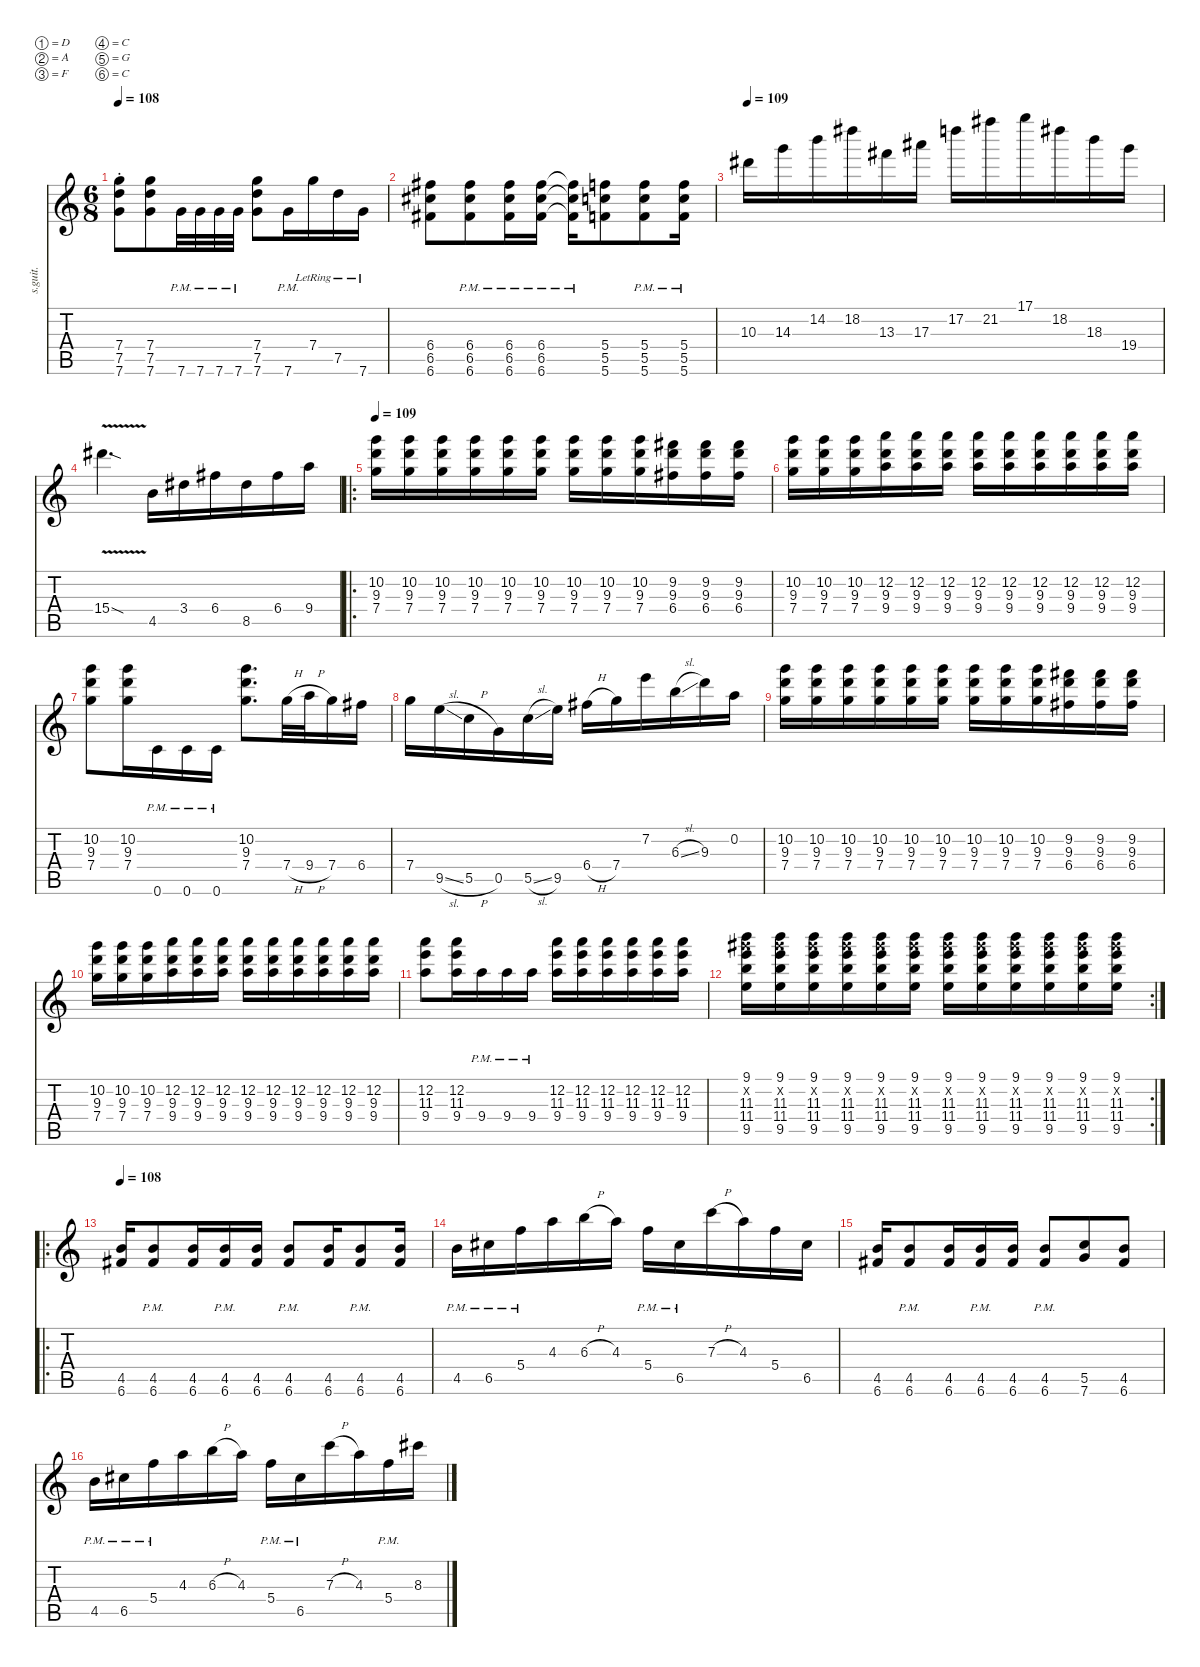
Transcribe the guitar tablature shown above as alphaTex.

\defaultSystemsLayout 4
\hideDynamics
\bracketExtendMode nobrackets
\track ("Octaver effect gt2" "s.guit.") {instrument distortionguitar}
\staff {score tabs}
\tuning (D5 A4 F4 C4 G3 C3)
\ts (6 8)
\tempo 108
\clef g2
\ks c
(7.4{st} 7.5{st} 7.6{st}).8{lyrics (0 "") lyrics (1 "") lyrics (2 "") lyrics (3 "") lyrics (4 "") dy mf} (7.4 7.5 7.6).8{lyrics (0 "") lyrics (1 "") lyrics (2 "") lyrics (3 "") lyrics (4 "")} 7.6{pm}.32{lyrics (0 "") lyrics (1 "") lyrics (2 "") lyrics (3 "") lyrics (4 "")} 7.6{pm}.32{lyrics (0 "") lyrics (1 "") lyrics (2 "") lyrics (3 "") lyrics (4 "")} 7.6{pm}.32{lyrics (0 "") lyrics (1 "") lyrics (2 "") lyrics (3 "") lyrics (4 "")} 7.6{pm}.32{lyrics (0 "") lyrics (1 "") lyrics (2 "") lyrics (3 "") lyrics (4 "")} (7.4 7.5 7.6).8{lyrics (0 "") lyrics (1 "") lyrics (2 "") lyrics (3 "") lyrics (4 "")} 7.6{pm}.16{lyrics (0 "") lyrics (1 "") lyrics (2 "") lyrics (3 "") lyrics (4 "")} 7.4{lr}.16{lyrics (0 "") lyrics (1 "") lyrics (2 "") lyrics (3 "") lyrics (4 "")} 7.5{lr}.16{lyrics (0 "") lyrics (1 "") lyrics (2 "") lyrics (3 "") lyrics (4 "")} 7.6{lr}.16{lyrics (0 "") lyrics (1 "") lyrics (2 "") lyrics (3 "") lyrics (4 "")} |
(6.4{acc #} 6.5{acc #} 6.6{acc #}).8{lyrics (0 "") lyrics (1 "") lyrics (2 "") lyrics (3 "") lyrics (4 "")} (6.4{pm acc #} 6.5{pm acc #} 6.6{pm acc #}).8{lyrics (0 "") lyrics (1 "") lyrics (2 "") lyrics (3 "") lyrics (4 "")} (6.4{pm acc #} 6.5{pm acc #} 6.6{pm acc #}).16{lyrics (0 "") lyrics (1 "") lyrics (2 "") lyrics (3 "") lyrics (4 "")} (6.4{pm acc #} 6.5{pm acc #} 6.6{pm acc #}).16{lyrics (0 "") lyrics (1 "") lyrics (2 "") lyrics (3 "") lyrics (4 "")} (6.4{pm t acc #} 6.5{pm t acc #} 6.6{pm t acc #}).16{lyrics (0 "") lyrics (1 "") lyrics (2 "") lyrics (3 "") lyrics (4 "")} (5.4 5.5 5.6).8{lyrics (0 "") lyrics (1 "") lyrics (2 "") lyrics (3 "") lyrics (4 "")} (5.4{pm} 5.5{pm} 5.6{pm}).8{lyrics (0 "") lyrics (1 "") lyrics (2 "") lyrics (3 "") lyrics (4 "")} (5.4{pm} 5.5{pm} 5.6{pm}).16{lyrics (0 "") lyrics (1 "") lyrics (2 "") lyrics (3 "") lyrics (4 "")} |
\tempo 109
10.3{acc #}.16{lyrics (0 "") lyrics (1 "") lyrics (2 "") lyrics (3 "") lyrics (4 "")} 14.3.16{lyrics (0 "") lyrics (1 "") lyrics (2 "") lyrics (3 "") lyrics (4 "")} 14.2.16{lyrics (0 "") lyrics (1 "") lyrics (2 "") lyrics (3 "") lyrics (4 "")} 18.2{acc #}.16{lyrics (0 "") lyrics (1 "") lyrics (2 "") lyrics (3 "") lyrics (4 "")} 13.3{acc #}.16{lyrics (0 "") lyrics (1 "") lyrics (2 "") lyrics (3 "") lyrics (4 "")} 17.3{acc #}.16{lyrics (0 "") lyrics (1 "") lyrics (2 "") lyrics (3 "") lyrics (4 "")} 17.2.16{lyrics (0 "") lyrics (1 "") lyrics (2 "") lyrics (3 "") lyrics (4 "")} 21.2{acc #}.16{lyrics (0 "") lyrics (1 "") lyrics (2 "") lyrics (3 "") lyrics (4 "")} 17.1.16{lyrics (0 "") lyrics (1 "") lyrics (2 "") lyrics (3 "") lyrics (4 "")} 18.2{acc #}.16{lyrics (0 "") lyrics (1 "") lyrics (2 "") lyrics (3 "") lyrics (4 "")} 18.3.16{lyrics (0 "") lyrics (1 "") lyrics (2 "") lyrics (3 "") lyrics (4 "")} 19.4.16{lyrics (0 "") lyrics (1 "") lyrics (2 "") lyrics (3 "") lyrics (4 "")} |
15.4{v sod acc #}.4{d lyrics (0 "") lyrics (1 "") lyrics (2 "") lyrics (3 "") lyrics (4 "")} 4.5.16{lyrics (0 "") lyrics (1 "") lyrics (2 "") lyrics (3 "") lyrics (4 "")} 3.4{acc #}.16{lyrics (0 "") lyrics (1 "") lyrics (2 "") lyrics (3 "") lyrics (4 "")} 6.4{acc #}.16{lyrics (0 "") lyrics (1 "") lyrics (2 "") lyrics (3 "") lyrics (4 "")} 8.5{acc #}.16{lyrics (0 "") lyrics (1 "") lyrics (2 "") lyrics (3 "") lyrics (4 "")} 6.4{acc #}.16{lyrics (0 "") lyrics (1 "") lyrics (2 "") lyrics (3 "") lyrics (4 "")} 9.4.16{lyrics (0 "") lyrics (1 "") lyrics (2 "") lyrics (3 "") lyrics (4 "")} |
\ro
\tempo 109
(10.2 9.3 7.4).16{lyrics (0 "") lyrics (1 "") lyrics (2 "") lyrics (3 "") lyrics (4 "")} (10.2 9.3 7.4).16{lyrics (0 "") lyrics (1 "") lyrics (2 "") lyrics (3 "") lyrics (4 "")} (10.2 9.3 7.4).16{lyrics (0 "") lyrics (1 "") lyrics (2 "") lyrics (3 "") lyrics (4 "")} (10.2 9.3 7.4).16{lyrics (0 "") lyrics (1 "") lyrics (2 "") lyrics (3 "") lyrics (4 "")} (10.2 9.3 7.4).16{lyrics (0 "") lyrics (1 "") lyrics (2 "") lyrics (3 "") lyrics (4 "")} (10.2 9.3 7.4).16{lyrics (0 "") lyrics (1 "") lyrics (2 "") lyrics (3 "") lyrics (4 "")} (10.2 9.3 7.4).16{lyrics (0 "") lyrics (1 "") lyrics (2 "") lyrics (3 "") lyrics (4 "")} (10.2 9.3 7.4).16{lyrics (0 "") lyrics (1 "") lyrics (2 "") lyrics (3 "") lyrics (4 "")} (10.2 9.3 7.4).16{lyrics (0 "") lyrics (1 "") lyrics (2 "") lyrics (3 "") lyrics (4 "")} (9.2{acc #} 9.3 6.4{acc #}).16{lyrics (0 "") lyrics (1 "") lyrics (2 "") lyrics (3 "") lyrics (4 "")} (9.2{acc #} 9.3 6.4{acc #}).16{lyrics (0 "") lyrics (1 "") lyrics (2 "") lyrics (3 "") lyrics (4 "")} (9.2{acc #} 9.3 6.4{acc #}).16{lyrics (0 "") lyrics (1 "") lyrics (2 "") lyrics (3 "") lyrics (4 "")} |
(10.2 9.3 7.4).16{lyrics (0 "") lyrics (1 "") lyrics (2 "") lyrics (3 "") lyrics (4 "")} (10.2 9.3 7.4).16{lyrics (0 "") lyrics (1 "") lyrics (2 "") lyrics (3 "") lyrics (4 "")} (10.2 9.3 7.4).16{lyrics (0 "") lyrics (1 "") lyrics (2 "") lyrics (3 "") lyrics (4 "")} (12.2 9.3 9.4).16{lyrics (0 "") lyrics (1 "") lyrics (2 "") lyrics (3 "") lyrics (4 "")} (12.2 9.3 9.4).16{lyrics (0 "") lyrics (1 "") lyrics (2 "") lyrics (3 "") lyrics (4 "")} (12.2 9.3 9.4).16{lyrics (0 "") lyrics (1 "") lyrics (2 "") lyrics (3 "") lyrics (4 "")} (12.2 9.3 9.4).16{lyrics (0 "") lyrics (1 "") lyrics (2 "") lyrics (3 "") lyrics (4 "")} (12.2 9.3 9.4).16{lyrics (0 "") lyrics (1 "") lyrics (2 "") lyrics (3 "") lyrics (4 "")} (12.2 9.3 9.4).16{lyrics (0 "") lyrics (1 "") lyrics (2 "") lyrics (3 "") lyrics (4 "")} (12.2 9.3 9.4).16{lyrics (0 "") lyrics (1 "") lyrics (2 "") lyrics (3 "") lyrics (4 "")} (12.2 9.3 9.4).16{lyrics (0 "") lyrics (1 "") lyrics (2 "") lyrics (3 "") lyrics (4 "")} (12.2 9.3 9.4).16{lyrics (0 "") lyrics (1 "") lyrics (2 "") lyrics (3 "") lyrics (4 "")} |
(10.2 9.3 7.4).8{lyrics (0 "") lyrics (1 "") lyrics (2 "") lyrics (3 "") lyrics (4 "")} (10.2 9.3 7.4).16{lyrics (0 "") lyrics (1 "") lyrics (2 "") lyrics (3 "") lyrics (4 "")} 0.6{pm}.16{lyrics (0 "") lyrics (1 "") lyrics (2 "") lyrics (3 "") lyrics (4 "")} 0.6{pm}.16{lyrics (0 "") lyrics (1 "") lyrics (2 "") lyrics (3 "") lyrics (4 "")} 0.6{pm}.16{lyrics (0 "") lyrics (1 "") lyrics (2 "") lyrics (3 "") lyrics (4 "")} (10.2 9.3 7.4).8{d lyrics (0 "") lyrics (1 "") lyrics (2 "") lyrics (3 "") lyrics (4 "")} 7.4{h}.32{lyrics (0 "") lyrics (1 "") lyrics (2 "") lyrics (3 "") lyrics (4 "")} 9.4{h}.32{lyrics (0 "") lyrics (1 "") lyrics (2 "") lyrics (3 "") lyrics (4 "")} 7.4.16{lyrics (0 "") lyrics (1 "") lyrics (2 "") lyrics (3 "") lyrics (4 "")} 6.4{acc #}.16{lyrics (0 "") lyrics (1 "") lyrics (2 "") lyrics (3 "") lyrics (4 "")} |
7.4.16{lyrics (0 "") lyrics (1 "") lyrics (2 "") lyrics (3 "") lyrics (4 "")} 9.5{sl}.16{lyrics (0 "") lyrics (1 "") lyrics (2 "") lyrics (3 "") lyrics (4 "")} 5.5{h}.16{lyrics (0 "") lyrics (1 "") lyrics (2 "") lyrics (3 "") lyrics (4 "")} 0.5.16{lyrics (0 "") lyrics (1 "") lyrics (2 "") lyrics (3 "") lyrics (4 "")} 5.5{sl}.16{lyrics (0 "") lyrics (1 "") lyrics (2 "") lyrics (3 "") lyrics (4 "")} 9.5.16{lyrics (0 "") lyrics (1 "") lyrics (2 "") lyrics (3 "") lyrics (4 "")} 6.4{h acc #}.16{lyrics (0 "") lyrics (1 "") lyrics (2 "") lyrics (3 "") lyrics (4 "")} 7.4.16{lyrics (0 "") lyrics (1 "") lyrics (2 "") lyrics (3 "") lyrics (4 "")} 7.2.16{lyrics (0 "") lyrics (1 "") lyrics (2 "") lyrics (3 "") lyrics (4 "")} 6.3{sl}.16{lyrics (0 "") lyrics (1 "") lyrics (2 "") lyrics (3 "") lyrics (4 "")} 9.3.16{lyrics (0 "") lyrics (1 "") lyrics (2 "") lyrics (3 "") lyrics (4 "")} 0.2.16{lyrics (0 "") lyrics (1 "") lyrics (2 "") lyrics (3 "") lyrics (4 "")} |
(10.2 9.3 7.4).16{lyrics (0 "") lyrics (1 "") lyrics (2 "") lyrics (3 "") lyrics (4 "")} (10.2 9.3 7.4).16{lyrics (0 "") lyrics (1 "") lyrics (2 "") lyrics (3 "") lyrics (4 "")} (10.2 9.3 7.4).16{lyrics (0 "") lyrics (1 "") lyrics (2 "") lyrics (3 "") lyrics (4 "")} (10.2 9.3 7.4).16{lyrics (0 "") lyrics (1 "") lyrics (2 "") lyrics (3 "") lyrics (4 "")} (10.2 9.3 7.4).16{lyrics (0 "") lyrics (1 "") lyrics (2 "") lyrics (3 "") lyrics (4 "")} (10.2 9.3 7.4).16{lyrics (0 "") lyrics (1 "") lyrics (2 "") lyrics (3 "") lyrics (4 "")} (10.2 9.3 7.4).16{lyrics (0 "") lyrics (1 "") lyrics (2 "") lyrics (3 "") lyrics (4 "")} (10.2 9.3 7.4).16{lyrics (0 "") lyrics (1 "") lyrics (2 "") lyrics (3 "") lyrics (4 "")} (10.2 9.3 7.4).16{lyrics (0 "") lyrics (1 "") lyrics (2 "") lyrics (3 "") lyrics (4 "")} (9.2{acc #} 9.3 6.4{acc #}).16{lyrics (0 "") lyrics (1 "") lyrics (2 "") lyrics (3 "") lyrics (4 "")} (9.2{acc #} 9.3 6.4{acc #}).16{lyrics (0 "") lyrics (1 "") lyrics (2 "") lyrics (3 "") lyrics (4 "")} (9.2{acc #} 9.3 6.4{acc #}).16{lyrics (0 "") lyrics (1 "") lyrics (2 "") lyrics (3 "") lyrics (4 "")} |
(10.2 9.3 7.4).16{lyrics (0 "") lyrics (1 "") lyrics (2 "") lyrics (3 "") lyrics (4 "")} (10.2 9.3 7.4).16{lyrics (0 "") lyrics (1 "") lyrics (2 "") lyrics (3 "") lyrics (4 "")} (10.2 9.3 7.4).16{lyrics (0 "") lyrics (1 "") lyrics (2 "") lyrics (3 "") lyrics (4 "")} (12.2 9.3 9.4).16{lyrics (0 "") lyrics (1 "") lyrics (2 "") lyrics (3 "") lyrics (4 "")} (12.2 9.3 9.4).16{lyrics (0 "") lyrics (1 "") lyrics (2 "") lyrics (3 "") lyrics (4 "")} (12.2 9.3 9.4).16{lyrics (0 "") lyrics (1 "") lyrics (2 "") lyrics (3 "") lyrics (4 "")} (12.2 9.3 9.4).16{lyrics (0 "") lyrics (1 "") lyrics (2 "") lyrics (3 "") lyrics (4 "")} (12.2 9.3 9.4).16{lyrics (0 "") lyrics (1 "") lyrics (2 "") lyrics (3 "") lyrics (4 "")} (12.2 9.3 9.4).16{lyrics (0 "") lyrics (1 "") lyrics (2 "") lyrics (3 "") lyrics (4 "")} (12.2 9.3 9.4).16{lyrics (0 "") lyrics (1 "") lyrics (2 "") lyrics (3 "") lyrics (4 "")} (12.2 9.3 9.4).16{lyrics (0 "") lyrics (1 "") lyrics (2 "") lyrics (3 "") lyrics (4 "")} (12.2 9.3 9.4).16{lyrics (0 "") lyrics (1 "") lyrics (2 "") lyrics (3 "") lyrics (4 "")} |
(12.2 11.3 9.4).8{lyrics (0 "") lyrics (1 "") lyrics (2 "") lyrics (3 "") lyrics (4 "")} (12.2 11.3 9.4).16{lyrics (0 "") lyrics (1 "") lyrics (2 "") lyrics (3 "") lyrics (4 "")} 9.4{pm}.16{lyrics (0 "") lyrics (1 "") lyrics (2 "") lyrics (3 "") lyrics (4 "")} 9.4{pm}.16{lyrics (0 "") lyrics (1 "") lyrics (2 "") lyrics (3 "") lyrics (4 "")} 9.4{pm}.16{lyrics (0 "") lyrics (1 "") lyrics (2 "") lyrics (3 "") lyrics (4 "")} (12.2 11.3 9.4).16{lyrics (0 "") lyrics (1 "") lyrics (2 "") lyrics (3 "") lyrics (4 "")} (12.2 11.3 9.4).16{lyrics (0 "") lyrics (1 "") lyrics (2 "") lyrics (3 "") lyrics (4 "")} (12.2 11.3 9.4).16{lyrics (0 "") lyrics (1 "") lyrics (2 "") lyrics (3 "") lyrics (4 "")} (12.2 11.3 9.4).16{lyrics (0 "") lyrics (1 "") lyrics (2 "") lyrics (3 "") lyrics (4 "")} (12.2 11.3 9.4).16{lyrics (0 "") lyrics (1 "") lyrics (2 "") lyrics (3 "") lyrics (4 "")} (12.2 11.3 9.4).16{lyrics (0 "") lyrics (1 "") lyrics (2 "") lyrics (3 "") lyrics (4 "")} |
\rc 2
(9.1 11.3 11.4 9.5 11.2{x acc #}).16{lyrics (0 "") lyrics (1 "") lyrics (2 "") lyrics (3 "") lyrics (4 "")} (9.1 11.3 11.4 9.5 11.2{x acc #}).16{lyrics (0 "") lyrics (1 "") lyrics (2 "") lyrics (3 "") lyrics (4 "")} (9.1 11.3 11.4 9.5 11.2{x acc #}).16{lyrics (0 "") lyrics (1 "") lyrics (2 "") lyrics (3 "") lyrics (4 "")} (9.1 11.3 11.4 9.5 11.2{x acc #}).16{lyrics (0 "") lyrics (1 "") lyrics (2 "") lyrics (3 "") lyrics (4 "")} (9.1 11.3 11.4 9.5 11.2{x acc #}).16{lyrics (0 "") lyrics (1 "") lyrics (2 "") lyrics (3 "") lyrics (4 "")} (9.1 11.3 11.4 9.5 11.2{x acc #}).16{lyrics (0 "") lyrics (1 "") lyrics (2 "") lyrics (3 "") lyrics (4 "")} (9.1 11.3 11.4 9.5 11.2{x acc #}).16{lyrics (0 "") lyrics (1 "") lyrics (2 "") lyrics (3 "") lyrics (4 "")} (9.1 11.3 11.4 9.5 11.2{x acc #}).16{lyrics (0 "") lyrics (1 "") lyrics (2 "") lyrics (3 "") lyrics (4 "")} (9.1 11.3 11.4 9.5 11.2{x acc #}).16{lyrics (0 "") lyrics (1 "") lyrics (2 "") lyrics (3 "") lyrics (4 "")} (9.1 11.3 11.4 9.5 11.2{x acc #}).16{lyrics (0 "") lyrics (1 "") lyrics (2 "") lyrics (3 "") lyrics (4 "")} (9.1 11.3 11.4 9.5 11.2{x acc #}).16{lyrics (0 "") lyrics (1 "") lyrics (2 "") lyrics (3 "") lyrics (4 "")} (9.1 11.3 11.4 9.5 11.2{x acc #}).16{lyrics (0 "") lyrics (1 "") lyrics (2 "") lyrics (3 "") lyrics (4 "")} |
\ro
\tempo 108
(4.5 6.6{acc #}).16{lyrics (0 "") lyrics (1 "") lyrics (2 "") lyrics (3 "") lyrics (4 "")} (4.5{pm} 6.6{pm acc #}).8{lyrics (0 "") lyrics (1 "") lyrics (2 "") lyrics (3 "") lyrics (4 "")} (4.5 6.6{acc #}).16{lyrics (0 "") lyrics (1 "") lyrics (2 "") lyrics (3 "") lyrics (4 "")} (4.5{pm} 6.6{pm acc #}).16{lyrics (0 "") lyrics (1 "") lyrics (2 "") lyrics (3 "") lyrics (4 "")} (4.5 6.6{acc #}).16{lyrics (0 "") lyrics (1 "") lyrics (2 "") lyrics (3 "") lyrics (4 "")} (4.5{pm} 6.6{pm acc #}).8{lyrics (0 "") lyrics (1 "") lyrics (2 "") lyrics (3 "") lyrics (4 "")} (4.5 6.6{acc #}).16{lyrics (0 "") lyrics (1 "") lyrics (2 "") lyrics (3 "") lyrics (4 "")} (4.5{pm} 6.6{pm acc #}).8{lyrics (0 "") lyrics (1 "") lyrics (2 "") lyrics (3 "") lyrics (4 "")} (4.5 6.6{acc #}).16{lyrics (0 "") lyrics (1 "") lyrics (2 "") lyrics (3 "") lyrics (4 "")} |
4.5{pm}.16{lyrics (0 "") lyrics (1 "") lyrics (2 "") lyrics (3 "") lyrics (4 "")} 6.5{pm acc #}.16{lyrics (0 "") lyrics (1 "") lyrics (2 "") lyrics (3 "") lyrics (4 "")} 5.4{pm}.16{lyrics (0 "") lyrics (1 "") lyrics (2 "") lyrics (3 "") lyrics (4 "")} 4.3.16{lyrics (0 "") lyrics (1 "") lyrics (2 "") lyrics (3 "") lyrics (4 "")} 6.3{h}.16{lyrics (0 "") lyrics (1 "") lyrics (2 "") lyrics (3 "") lyrics (4 "")} 4.3.16{lyrics (0 "") lyrics (1 "") lyrics (2 "") lyrics (3 "") lyrics (4 "")} 5.4{pm}.16{lyrics (0 "") lyrics (1 "") lyrics (2 "") lyrics (3 "") lyrics (4 "")} 6.5{pm acc #}.16{lyrics (0 "") lyrics (1 "") lyrics (2 "") lyrics (3 "") lyrics (4 "")} 7.3{h}.16{lyrics (0 "") lyrics (1 "") lyrics (2 "") lyrics (3 "") lyrics (4 "")} 4.3.16{lyrics (0 "") lyrics (1 "") lyrics (2 "") lyrics (3 "") lyrics (4 "")} 5.4.16{lyrics (0 "") lyrics (1 "") lyrics (2 "") lyrics (3 "") lyrics (4 "")} 6.5{acc #}.16{lyrics (0 "") lyrics (1 "") lyrics (2 "") lyrics (3 "") lyrics (4 "")} |
(4.5 6.6{acc #}).16{lyrics (0 "") lyrics (1 "") lyrics (2 "") lyrics (3 "") lyrics (4 "")} (4.5{pm} 6.6{pm acc #}).8{lyrics (0 "") lyrics (1 "") lyrics (2 "") lyrics (3 "") lyrics (4 "")} (4.5 6.6{acc #}).16{lyrics (0 "") lyrics (1 "") lyrics (2 "") lyrics (3 "") lyrics (4 "")} (4.5{pm} 6.6{pm acc #}).16{lyrics (0 "") lyrics (1 "") lyrics (2 "") lyrics (3 "") lyrics (4 "")} (4.5 6.6{acc #}).16{lyrics (0 "") lyrics (1 "") lyrics (2 "") lyrics (3 "") lyrics (4 "")} (4.5{pm} 6.6{pm acc #}).8{lyrics (0 "") lyrics (1 "") lyrics (2 "") lyrics (3 "") lyrics (4 "")} (5.5 7.6).8{lyrics (0 "") lyrics (1 "") lyrics (2 "") lyrics (3 "") lyrics (4 "")} (4.5 6.6{acc #}).8{lyrics (0 "") lyrics (1 "") lyrics (2 "") lyrics (3 "") lyrics (4 "")} |
4.5{pm}.16{lyrics (0 "") lyrics (1 "") lyrics (2 "") lyrics (3 "") lyrics (4 "")} 6.5{pm acc #}.16{lyrics (0 "") lyrics (1 "") lyrics (2 "") lyrics (3 "") lyrics (4 "")} 5.4{pm}.16{lyrics (0 "") lyrics (1 "") lyrics (2 "") lyrics (3 "") lyrics (4 "")} 4.3.16{lyrics (0 "") lyrics (1 "") lyrics (2 "") lyrics (3 "") lyrics (4 "")} 6.3{h}.16{lyrics (0 "") lyrics (1 "") lyrics (2 "") lyrics (3 "") lyrics (4 "")} 4.3.16{lyrics (0 "") lyrics (1 "") lyrics (2 "") lyrics (3 "") lyrics (4 "")} 5.4{pm}.16{lyrics (0 "") lyrics (1 "") lyrics (2 "") lyrics (3 "") lyrics (4 "")} 6.5{pm acc #}.16{lyrics (0 "") lyrics (1 "") lyrics (2 "") lyrics (3 "") lyrics (4 "")} 7.3{h}.16{lyrics (0 "") lyrics (1 "") lyrics (2 "") lyrics (3 "") lyrics (4 "")} 4.3.16{lyrics (0 "") lyrics (1 "") lyrics (2 "") lyrics (3 "") lyrics (4 "")} 5.4{pm}.16{lyrics (0 "") lyrics (1 "") lyrics (2 "") lyrics (3 "") lyrics (4 "")} 8.3{acc #}.16{lyrics (0 "") lyrics (1 "") lyrics (2 "") lyrics (3 "") lyrics (4 "")}
